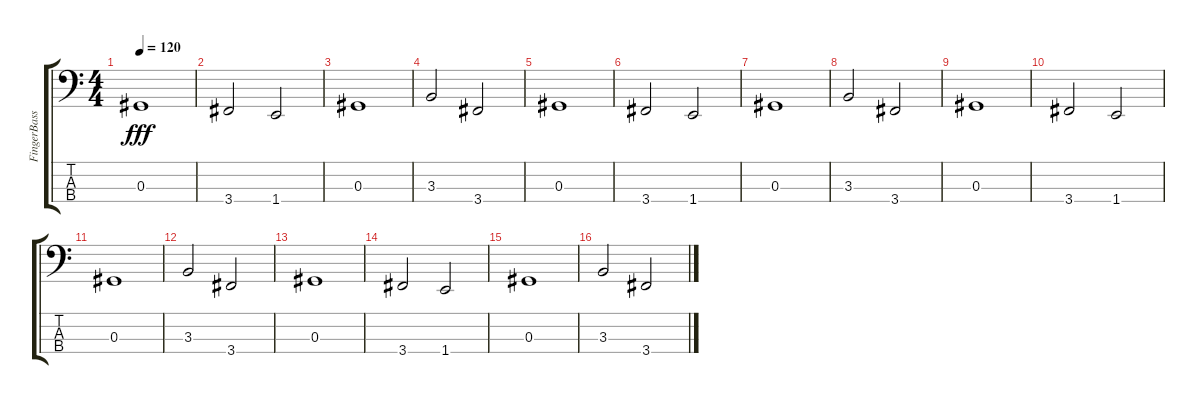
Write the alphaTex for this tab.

\track ("FingerBass" "FingerBass") {instrument electricbassfinger}
\staff {score tabs}
\tuning (Gb2 Db2 Ab1 Eb1) {hide}
\ts (4 4)
\tempo 120
\clef f4
\ks c
0.3.1{dy fff} |
3.4.2 1.4.2 |
0.3.1 |
3.3.2 3.4.2 |
0.3.1 |
3.4.2 1.4.2 |
0.3.1 |
3.3.2 3.4.2 |
0.3.1 |
3.4.2 1.4.2 |
0.3.1 |
3.3.2 3.4.2 |
0.3.1 |
3.4.2 1.4.2 |
0.3.1 |
3.3.2 3.4.2
